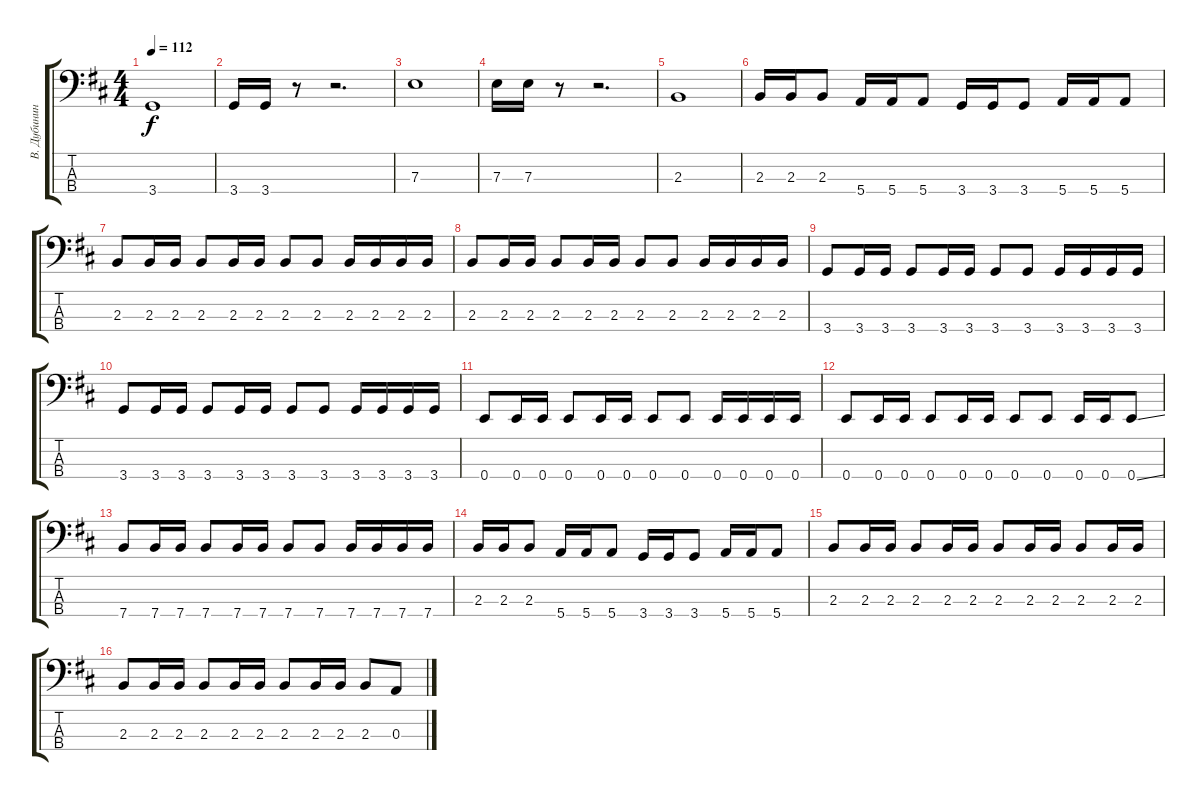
\track ("В. Дубинин" "В. Дубинин") {instrument electricbassfinger}
\staff {score tabs}
\tuning (G2 D2 A1 E1) {hide}
\ts (4 4)
\tempo 112
\clef f4
\ks d
3.4.1{dy f} |
3.4.16 3.4.16 r.8 r.2{d} |
7.3.1 |
7.3.16 7.3.16 r.8 r.2{d} |
2.3.1 |
2.3.16 2.3.16 2.3.8 5.4.16 5.4.16 5.4.8 3.4.16 3.4.16 3.4.8 5.4.16 5.4.16 5.4.8 |
2.3.8 2.3.16 2.3.16 2.3.8 2.3.16 2.3.16 2.3.8 2.3.8 2.3.16 2.3.16 2.3.16 2.3.16 |
2.3.8 2.3.16 2.3.16 2.3.8 2.3.16 2.3.16 2.3.8 2.3.8 2.3.16 2.3.16 2.3.16 2.3.16 |
3.4.8 3.4.16 3.4.16 3.4.8 3.4.16 3.4.16 3.4.8 3.4.8 3.4.16 3.4.16 3.4.16 3.4.16 |
3.4.8 3.4.16 3.4.16 3.4.8 3.4.16 3.4.16 3.4.8 3.4.8 3.4.16 3.4.16 3.4.16 3.4.16 |
0.4.8 0.4.16 0.4.16 0.4.8 0.4.16 0.4.16 0.4.8 0.4.8 0.4.16 0.4.16 0.4.16 0.4.16 |
0.4.8 0.4.16 0.4.16 0.4.8 0.4.16 0.4.16 0.4.8 0.4.8 0.4.16 0.4.16 0.4{ss}.8 |
7.4.8 7.4.16 7.4.16 7.4.8 7.4.16 7.4.16 7.4.8 7.4.8 7.4.16 7.4.16 7.4.16 7.4.16 |
2.3.16 2.3.16 2.3.8 5.4.16 5.4.16 5.4.8 3.4.16 3.4.16 3.4.8 5.4.16 5.4.16 5.4.8 |
2.3.8 2.3.16 2.3.16 2.3.8 2.3.16 2.3.16 2.3.8 2.3.16 2.3.16 2.3.8 2.3.16 2.3.16 |
2.3.8 2.3.16 2.3.16 2.3.8 2.3.16 2.3.16 2.3.8 2.3.16 2.3.16 2.3.8 0.3.8
